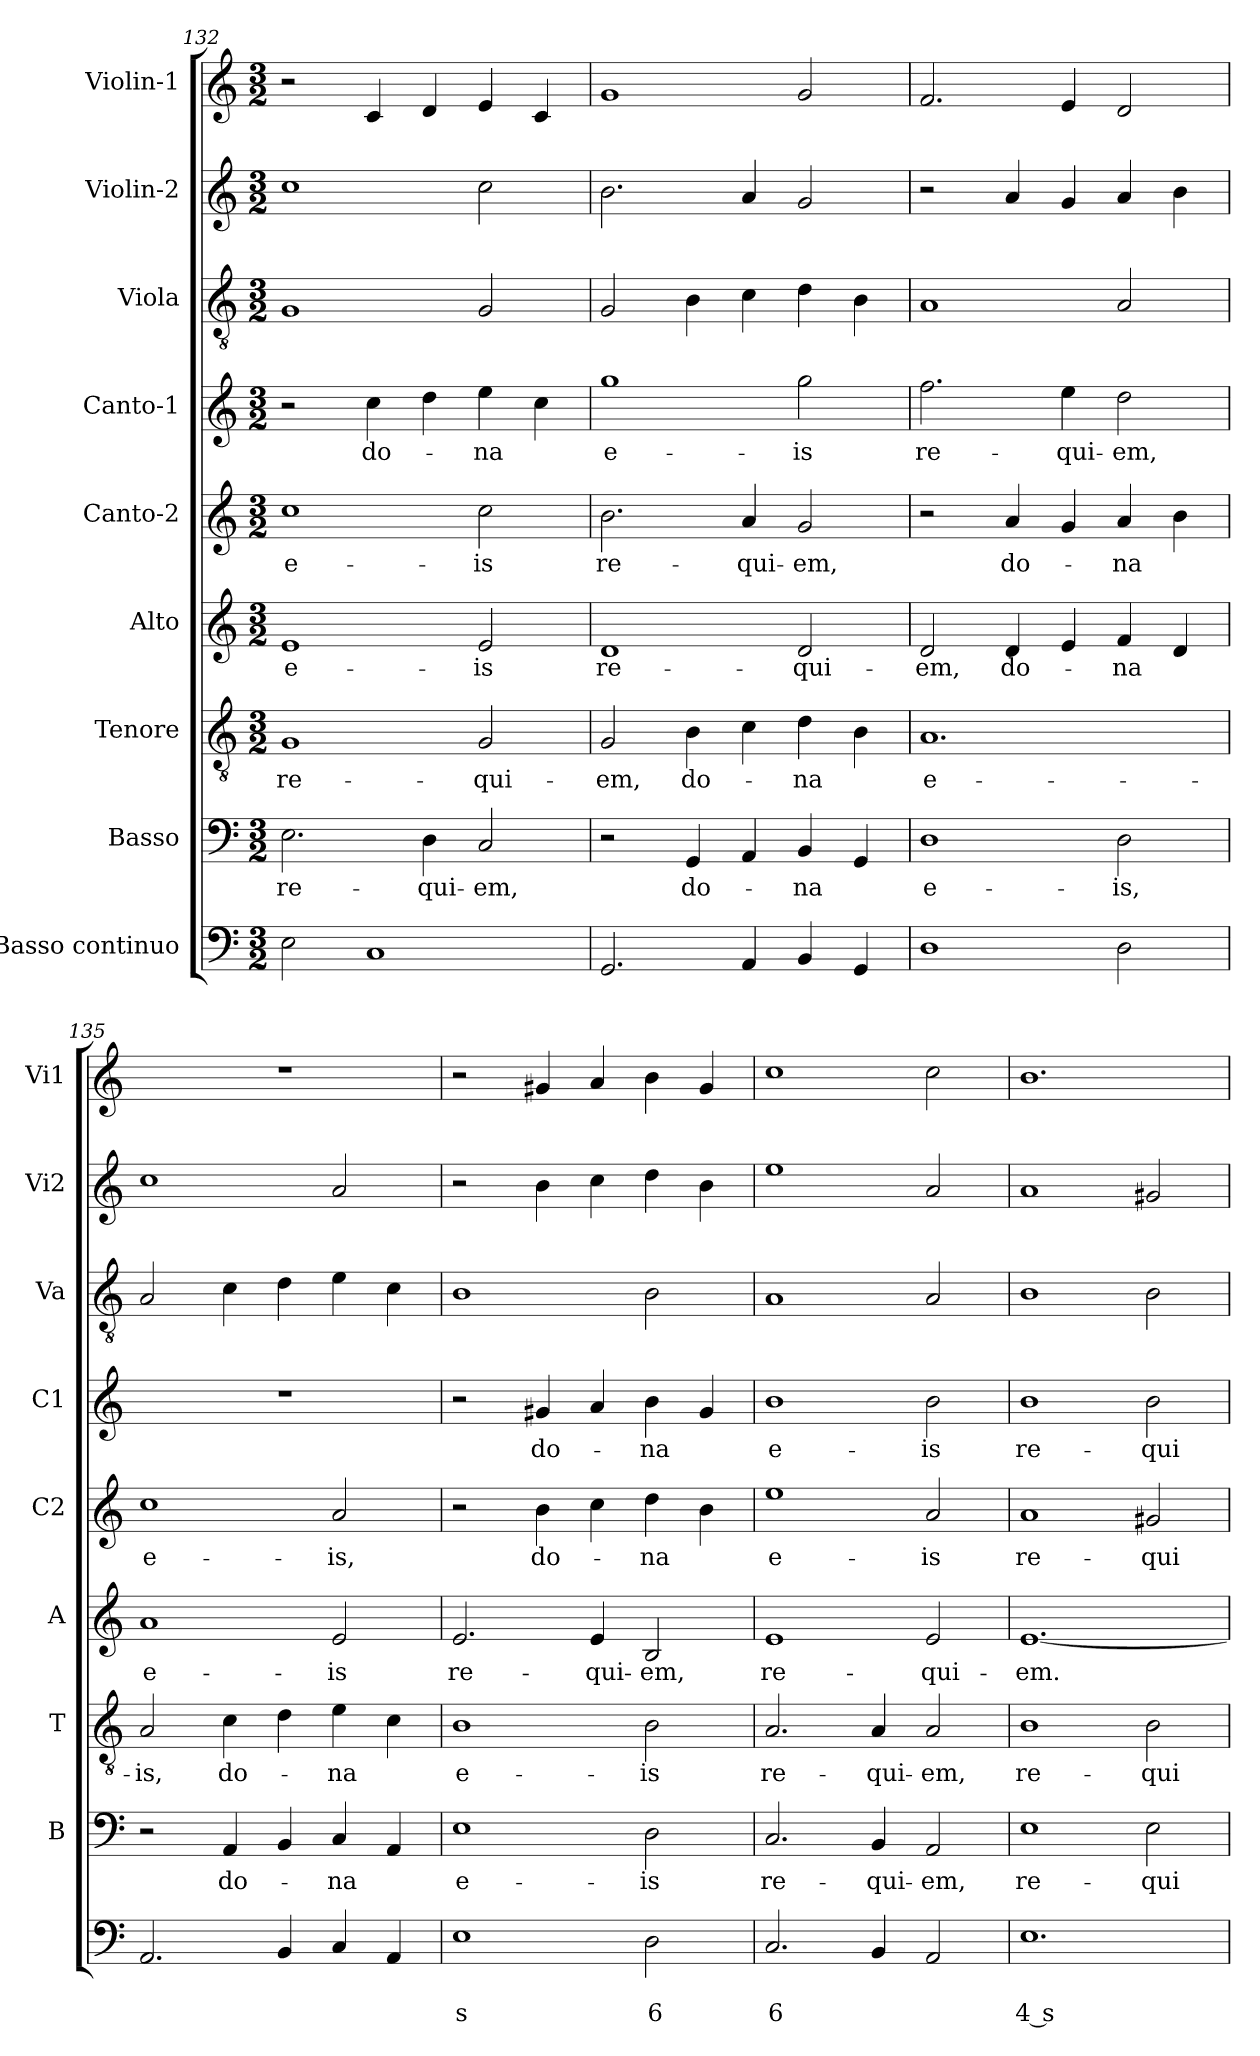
**kern	**text	**text	**kern	**text	**kern	**text	**kern	**text	**kern	**text	**kern	**text	**kern	**kern	**kern
*part9	*part9	*part9	*part8	*part8	*part7	*part7	*part6	*part6	*part5	*part5	*part4	*part4	*part3	*part2	*part1
*staff9	*staff9	*staff9	*staff8	*staff8	*staff7	*staff7	*staff6	*staff6	*staff5	*staff5	*staff4	*staff4	*staff3	*staff2	*staff1
*I"Basso continuo	*	*	*I"Basso	*	*I"Tenore	*	*I"Alto	*	*I"Canto-2	*	*I"Canto-1	*	*I"Viola	*I"Violin-2	*I"Violin-1
*	*	*	*I'B	*	*I'T	*	*I'A	*	*I'C2	*	*I'C1	*	*I'Va	*I'Vi2	*I'Vi1
*clefF4	*	*	*clefF4	*	*clefGv2	*	*clefG2	*	*clefG2	*	*clefG2	*	*clefGv2	*clefG2	*clefG2
*k[]	*	*	*k[]	*	*k[]	*	*k[]	*	*k[]	*	*k[]	*	*k[]	*k[]	*k[]
*C:	*	*	*C:	*	*C:	*	*C:	*	*C:	*	*C:	*	*C:	*C:	*C:
*M3/2	*	*	*M3/2	*	*M3/2	*	*M3/2	*	*M3/2	*	*M3/2	*	*M3/2	*M3/2	*M3/2
=132	=132	=132	=132	=132	=132	=132	=132	=132	=132	=132	=132	=132	=132	=132	=132
!	!	!	!	!LO:LY:b	!	!	!	!	!	!	!	!	!	!	!
!	!	!	!	!	!	!LO:LY:b	!	!	!	!	!	!	!	!	!
!	!	!	!	!	!	!	!	!LO:LY:b	!	!	!	!	!	!	!
!	!	!	!	!	!	!	!	!	!	!LO:LY:b	!	!	!	!	!
2E\	.	.	2.E\	re-	1G	re-	1e	e-	1cc	e-	2r	.	1G	1cc	2r
!	!	!	!	!	!	!	!	!	!	!	!	!LO:LY:b	!	!	!
1C	.	.	.	.	.	.	.	.	.	.	4cc\	do-	.	.	4c/
!	!	!	!	!LO:LY:b	!	!	!	!	!	!	!	!	!	!	!
.	.	.	4D\	-qui-	.	.	.	.	.	.	4dd\	.	.	.	4d/
!	!	!	!	!LO:LY:b	!	!	!	!	!	!	!	!	!	!	!
!	!	!	!	!	!	!LO:LY:b	!	!	!	!	!	!	!	!	!
!	!	!	!	!	!	!	!	!LO:LY:b	!	!	!	!	!	!	!
!	!	!	!	!	!	!	!	!	!	!LO:LY:b	!	!	!	!	!
!	!	!	!	!	!	!	!	!	!	!	!	!LO:LY:b	!	!	!
.	.	.	2C/	-em,	2G/	-qui-	2e/	-is	2cc\	-is	4ee\	-na	2G/	2cc\	4e/
.	.	.	.	.	.	.	.	.	.	.	4cc\	.	.	.	4c/
!!LO:LB:g=z
=133	=133	=133	=133	=133	=133	=133	=133	=133	=133	=133	=133	=133	=133	=133	=133
!	!	!	!	!	!	!LO:LY:b	!	!	!	!	!	!	!	!	!
!	!	!	!	!	!	!	!	!LO:LY:b	!	!	!	!	!	!	!
!	!	!	!	!	!	!	!	!	!	!LO:LY:b	!	!	!	!	!
!	!	!	!	!	!	!	!	!	!	!	!	!LO:LY:b	!	!	!
2.GG/	.	.	2r	.	2G/	-em,	1d	re-	2.b\	re-	1gg	e-	2G/	2.b\	1g
!	!	!	!	!LO:LY:b	!	!	!	!	!	!	!	!	!	!	!
!	!	!	!	!	!	!LO:LY:b	!	!	!	!	!	!	!	!	!
.	.	.	4GG/	do-	4B\	do-	.	.	.	.	.	.	4B\	.	.
!	!	!	!	!	!	!	!	!	!	!LO:LY:b	!	!	!	!	!
4AA/	.	.	4AA/	.	4c\	.	.	.	4a/	-qui-	.	.	4c\	4a/	.
!	!	!	!	!LO:LY:b	!	!	!	!	!	!	!	!	!	!	!
!	!	!	!	!	!	!LO:LY:b	!	!	!	!	!	!	!	!	!
!	!	!	!	!	!	!	!	!LO:LY:b	!	!	!	!	!	!	!
!	!	!	!	!	!	!	!	!	!	!LO:LY:b	!	!	!	!	!
!	!	!	!	!	!	!	!	!	!	!	!	!LO:LY:b	!	!	!
4BB/	.	.	4BB/	-na	4d\	-na	2d/	-qui-	2g/	-em,	2gg\	-is	4d\	2g/	2g/
4GG/	.	.	4GG/	.	4B\	.	.	.	.	.	.	.	4B\	.	.
=134	=134	=134	=134	=134	=134	=134	=134	=134	=134	=134	=134	=134	=134	=134	=134
!	!	!	!	!LO:LY:b	!	!	!	!	!	!	!	!	!	!	!
!	!	!	!	!	!	!LO:LY:b	!	!	!	!	!	!	!	!	!
!	!	!	!	!	!	!	!	!LO:LY:b	!	!	!	!	!	!	!
!	!	!	!	!	!	!	!	!	!	!	!	!LO:LY:b	!	!	!
1D	.	.	1D	e-	1.A	e-	2d/	-em,	2r	.	2.ff\	re-	1A	2r	2.f/
!	!	!	!	!	!	!	!	!LO:LY:b	!	!	!	!	!	!	!
!	!	!	!	!	!	!	!	!	!	!LO:LY:b	!	!	!	!	!
.	.	.	.	.	.	.	4d/	do-	4a/	do-	.	.	.	4a/	.
!	!	!	!	!	!	!	!	!	!	!	!	!LO:LY:b	!	!	!
.	.	.	.	.	.	.	4e/	.	4g/	.	4ee\	-qui-	.	4g/	4e/
!	!	!	!	!LO:LY:b	!	!	!	!	!	!	!	!	!	!	!
!	!	!	!	!	!	!	!	!LO:LY:b	!	!	!	!	!	!	!
!	!	!	!	!	!	!	!	!	!	!LO:LY:b	!	!	!	!	!
!	!	!	!	!	!	!	!	!	!	!	!	!LO:LY:b	!	!	!
2D\	.	.	2D\	-is,	.	.	4f/	-na	4a/	-na	2dd\	-em,	2A/	4a/	2d/
.	.	.	.	.	.	.	4d/	.	4b\	.	.	.	.	4b\	.
=135	=135	=135	=135	=135	=135	=135	=135	=135	=135	=135	=135	=135	=135	=135	=135
!	!	!	!	!	!	!LO:LY:b	!	!	!	!	!	!	!	!	!
!	!	!	!	!	!	!	!	!LO:LY:b	!	!	!	!	!	!	!
!	!	!	!	!	!	!	!	!	!	!LO:LY:b	!	!	!	!	!
2.AA/	.	.	2r	.	2A/	-is,	1a	e-	1cc	e-	1.r	.	2A/	1cc	1.r
!	!	!	!	!LO:LY:b	!	!	!	!	!	!	!	!	!	!	!
!	!	!	!	!	!	!LO:LY:b	!	!	!	!	!	!	!	!	!
.	.	.	4AA/	do-	4c\	do-	.	.	.	.	.	.	4c\	.	.
4BB/	.	.	4BB/	.	4d\	.	.	.	.	.	.	.	4d\	.	.
!	!	!	!	!LO:LY:b	!	!	!	!	!	!	!	!	!	!	!
!	!	!	!	!	!	!LO:LY:b	!	!	!	!	!	!	!	!	!
!	!	!	!	!	!	!	!	!LO:LY:b	!	!	!	!	!	!	!
!	!	!	!	!	!	!	!	!	!	!LO:LY:b	!	!	!	!	!
4C/	.	.	4C/	-na	4e\	-na	2e/	-is	2a/	-is,	.	.	4e\	2a/	.
4AA/	.	.	4AA/	.	4c\	.	.	.	.	.	.	.	4c\	.	.
=136	=136	=136	=136	=136	=136	=136	=136	=136	=136	=136	=136	=136	=136	=136	=136
!	!	!LO:LY:b	!	!	!	!	!	!	!	!	!	!	!	!	!
!	!	!	!	!LO:LY:b	!	!	!	!	!	!	!	!	!	!	!
!	!	!	!	!	!	!LO:LY:b	!	!	!	!	!	!	!	!	!
!	!	!	!	!	!	!	!	!LO:LY:b	!	!	!	!	!	!	!
1E	.	s	1E	e-	1B	e-	2.e/	re-	2r	.	2r	.	1B	2r	2r
!	!	!	!	!	!	!	!	!	!	!LO:LY:b	!	!	!	!	!
!	!	!	!	!	!	!	!	!	!	!	!	!LO:LY:b	!	!	!
.	.	.	.	.	.	.	.	.	4b\	do-	4g#X/	do-	.	4b\	4g#X/
!	!	!	!	!	!	!	!	!LO:LY:b	!	!	!	!	!	!	!
.	.	.	.	.	.	.	4e/	-qui-	4cc\	.	4a/	.	.	4cc\	4a/
!	!	!LO:LY:b	!	!	!	!	!	!	!	!	!	!	!	!	!
!	!	!	!	!LO:LY:b	!	!	!	!	!	!	!	!	!	!	!
!	!	!	!	!	!	!LO:LY:b	!	!	!	!	!	!	!	!	!
!	!	!	!	!	!	!	!	!LO:LY:b	!	!	!	!	!	!	!
!	!	!	!	!	!	!	!	!	!	!LO:LY:b	!	!	!	!	!
!	!	!	!	!	!	!	!	!	!	!	!	!LO:LY:b	!	!	!
2D\	.	6	2D\	-is	2B\	-is	2B/	-em,	4dd\	-na	4b\	-na	2B\	4dd\	4b\
.	.	.	.	.	.	.	.	.	4b\	.	4g#/	.	.	4b\	4g#/
=137	=137	=137	=137	=137	=137	=137	=137	=137	=137	=137	=137	=137	=137	=137	=137
!	!	!LO:LY:b	!	!	!	!	!	!	!	!	!	!	!	!	!
!	!	!	!	!LO:LY:b	!	!	!	!	!	!	!	!	!	!	!
!	!	!	!	!	!	!LO:LY:b	!	!	!	!	!	!	!	!	!
!	!	!	!	!	!	!	!	!LO:LY:b	!	!	!	!	!	!	!
!	!	!	!	!	!	!	!	!	!	!LO:LY:b	!	!	!	!	!
!	!	!	!	!	!	!	!	!	!	!	!	!LO:LY:b	!	!	!
2.C/	.	6	2.C/	re-	2.A/	re-	1e	re-	1ee	e-	1b	e-	1A	1ee	1cc
!	!	!	!	!LO:LY:b	!	!	!	!	!	!	!	!	!	!	!
!	!	!	!	!	!	!LO:LY:b	!	!	!	!	!	!	!	!	!
4BB/	.	.	4BB/	-qui-	4A/	-qui-	.	.	.	.	.	.	.	.	.
!	!	!	!	!LO:LY:b	!	!	!	!	!	!	!	!	!	!	!
!	!	!	!	!	!	!LO:LY:b	!	!	!	!	!	!	!	!	!
!	!	!	!	!	!	!	!	!LO:LY:b	!	!	!	!	!	!	!
!	!	!	!	!	!	!	!	!	!	!LO:LY:b	!	!	!	!	!
!	!	!	!	!	!	!	!	!	!	!	!	!LO:LY:b	!	!	!
2AA/	.	.	2AA/	-em,	2A/	-em,	2e/	-qui-	2a/	-is	2b\	-is	2A/	2a/	2cc\
=138	=138	=138	=138	=138	=138	=138	=138	=138	=138	=138	=138	=138	=138	=138	=138
!	!	!LO:LY:b	!	!	!	!	!	!	!	!	!	!	!	!	!
!	!	!	!	!LO:LY:b	!	!	!	!	!	!	!	!	!	!	!
!	!	!	!	!	!	!LO:LY:b	!	!	!	!	!	!	!	!	!
!	!	!	!	!	!	!	!	!LO:LY:b	!	!	!	!	!	!	!
!	!	!	!	!	!	!	!	!	!	!LO:LY:b	!	!	!	!	!
!	!	!	!	!	!	!	!	!	!	!	!	!LO:LY:b	!	!	!
1.E	.	4 s	1E	re-	1B	re-	[1.e	-em.	1a	re-	1b	re-	1B	1a	1.b
!	!	!	!	!LO:LY:b	!	!	!	!	!	!	!	!	!	!	!
!	!	!	!	!	!	!LO:LY:b	!	!	!	!	!	!	!	!	!
!	!	!	!	!	!	!	!	!	!	!LO:LY:b	!	!	!	!	!
!	!	!	!	!	!	!	!	!	!	!	!	!LO:LY:b	!	!	!
.	.	.	2E\	-qui-	2B\	-qui-	.	.	2g#X/	-qui-	2b\	-qui-	2B\	2g#X/	.
=	=	=	=	=	=	=	=	=	=	=	=	=	=	=	=
*-	*-	*-	*-	*-	*-	*-	*-	*-	*-	*-	*-	*-	*-	*-	*-
